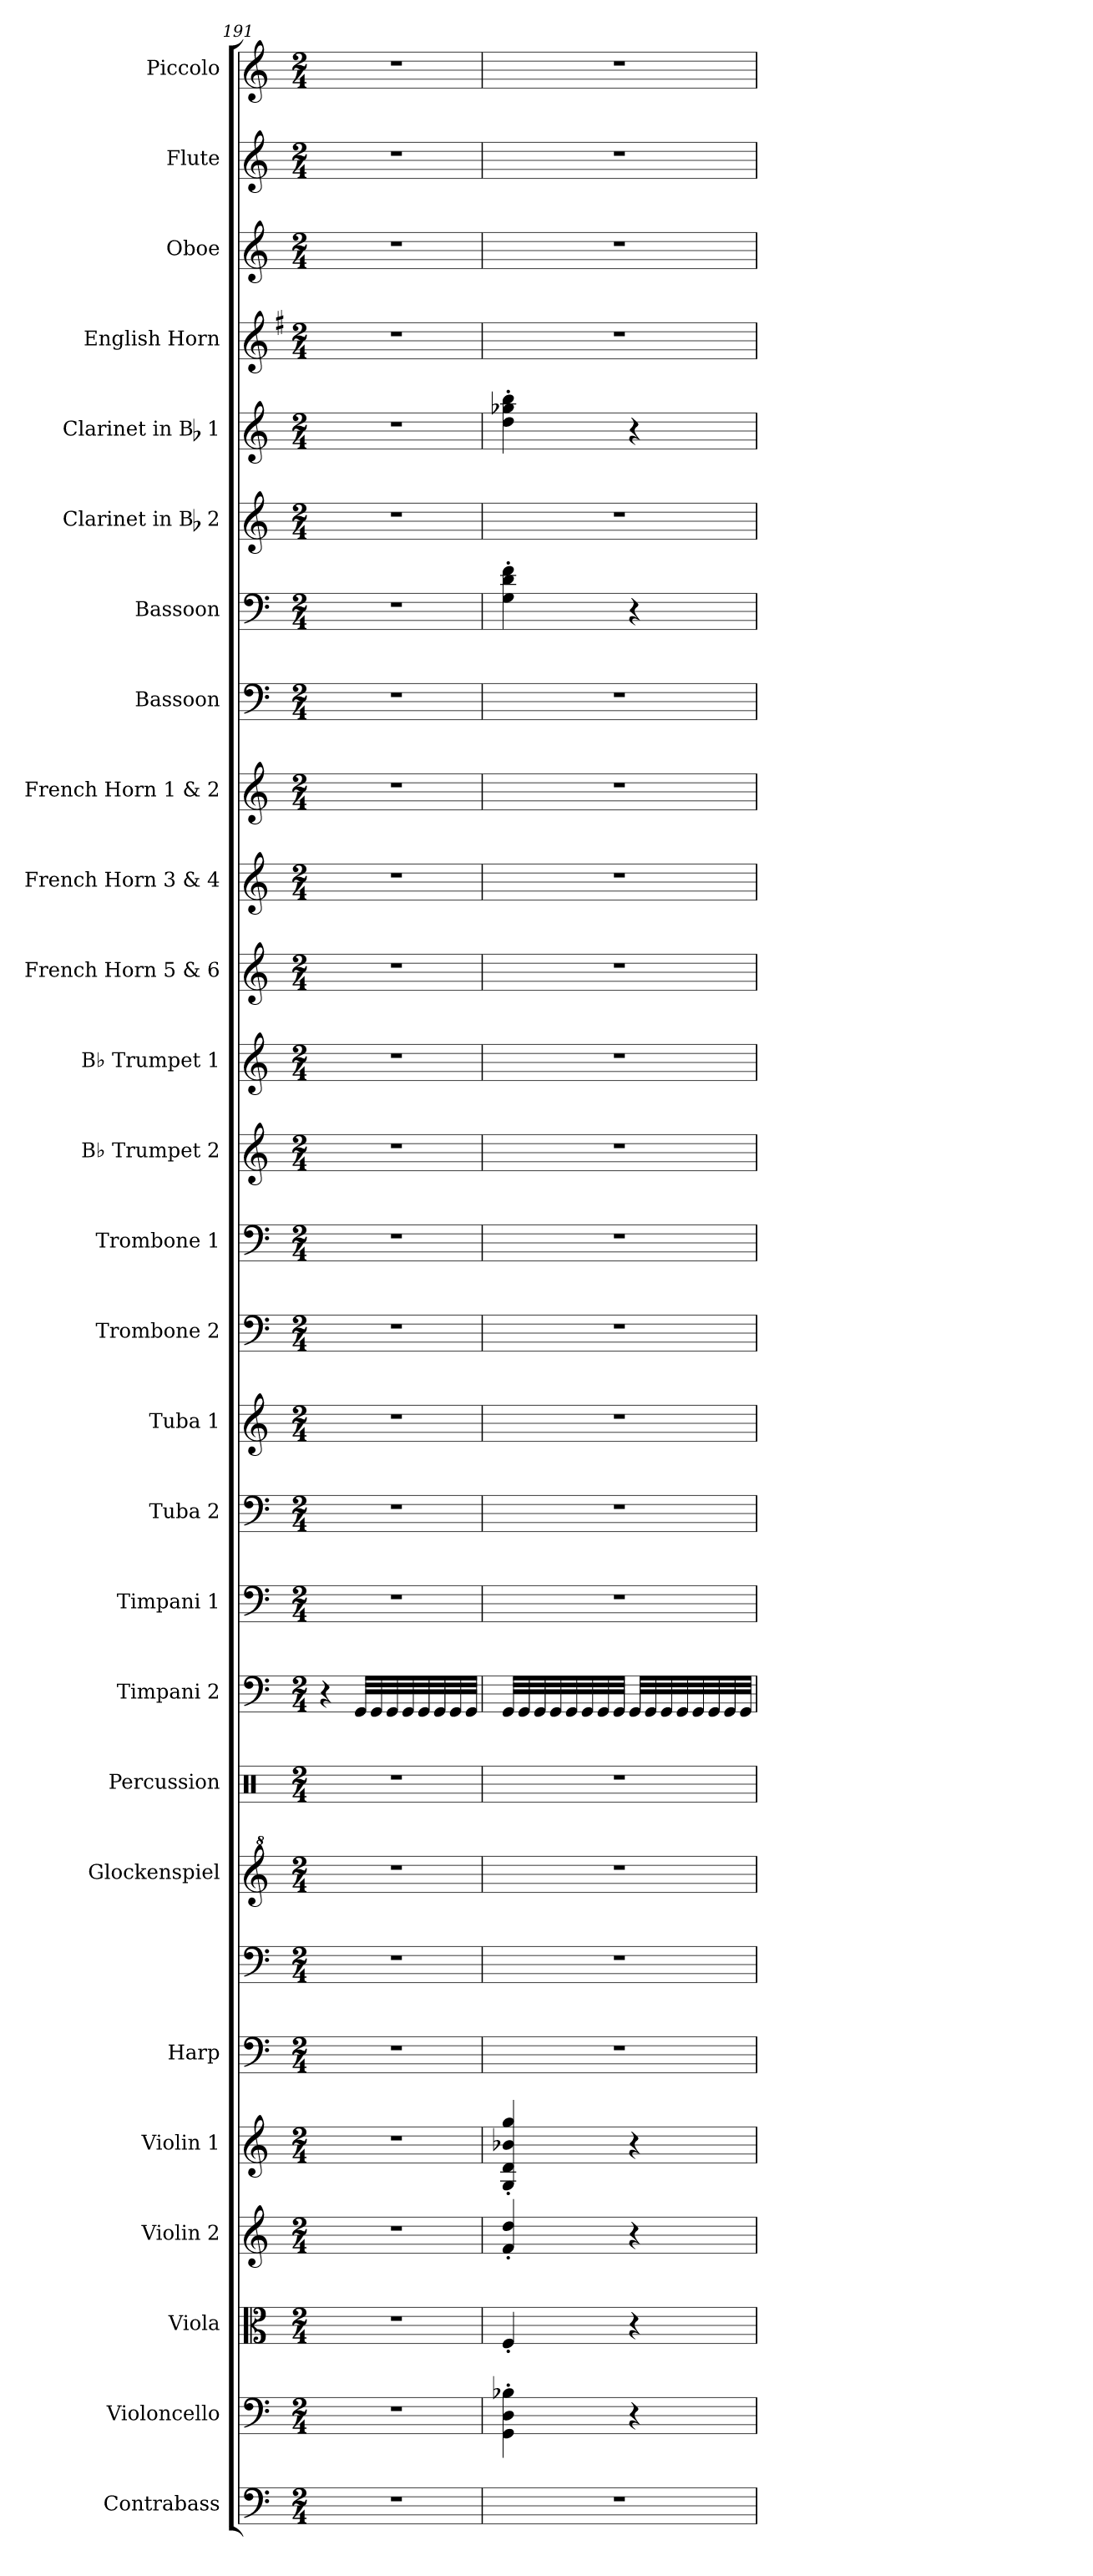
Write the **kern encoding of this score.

**kern	**kern	**kern	**kern	**kern	**kern	**kern	**kern	**kern	**kern	**kern	**kern	**kern	**kern	**kern	**kern	**kern	**kern	**kern	**kern	**kern	**kern	**kern	**kern	**kern	**kern	**kern	**kern
*part27	*part26	*part25	*part24	*part23	*part22	*part22	*part21	*part20	*part19	*part18	*part17	*part16	*part15	*part14	*part13	*part12	*part11	*part10	*part9	*part8	*part7	*part6	*part5	*part4	*part3	*part2	*part1
*staff28	*staff27	*staff26	*staff25	*staff24	*staff23	*staff22	*staff21	*staff20	*staff19	*staff18	*staff17	*staff16	*staff15	*staff14	*staff13	*staff12	*staff11	*staff10	*staff9	*staff8	*staff7	*staff6	*staff5	*staff4	*staff3	*staff2	*staff1
*I"Contrabass	*I"Violoncello	*I"Viola	*I"Violin 2	*I"Violin 1	*I"Harp	*	*I"Glockenspiel	*I"Percussion	*I"Timpani 2	*I"Timpani 1	*I"Tuba 2	*I"Tuba 1	*I"Trombone 2	*I"Trombone 1	*I"B♭ Trumpet 2	*I"B♭ Trumpet 1	*I"French Horn 5 &amp; 6	*I"French Horn 3 &amp; 4	*I"French Horn 1 &amp; 2	*I"Bassoon	*I"Bassoon	*I"Clarinet in Bb 2	*I"Clarinet in Bb 1	*I"English Horn	*I"Oboe	*I"Flute	*I"Piccolo
*I'Cbs.	*I'Vlc.	*I'Vla.	*I'Vln. 2	*I'Vln. 1	*I'Hrp.	*	*I'Glk.	*I'Perc.	*I'Timp. 2	*I'Timp. 1	*I'Tba. 2	*I'Tba. 1	*I'Tbn. 2	*I'Tbn. 1	*I'B♭ Tpt. 2	*I'B♭ Tpt. 1	*I'F Hn. 5 &amp; 6	*I'F Hn. 3 &amp; 4	*I'F Hn. 1 &amp; 2	*I'Bsn.	*I'Bsn.	*	*	*I'Eng Hn.	*I'Ob.	*I'Fl.	*I'Pic.
*clefF4	*clefF4	*clefC3	*clefG2	*clefG2	*clefF4	*clefF4	*clefG^2	*clefX	*clefF4	*clefF4	*clefF4	*clefG2	*clefF4	*clefF4	*clefG2	*clefG2	*clefG2	*clefG2	*clefG2	*clefF4	*clefF4	*clefG2	*clefG2	*clefG2	*clefG2	*clefG2	*clefG2
*	*	*	*	*	*	*	*	*	*	*	*	*	*	*	*ITrd1c2	*ITrd1c2	*ITrd4c7	*ITrd4c7	*ITrd4c7	*	*	*ITrd-5c-8	*ITrd-5c-8	*ITrd4c7	*	*	*
*k[]	*k[]	*k[]	*k[]	*k[]	*k[]	*k[]	*k[]	*k[]	*k[]	*k[]	*k[]	*k[]	*k[]	*k[]	*k[b-e-]	*k[b-e-]	*k[b-]	*k[b-]	*k[b-]	*k[]	*k[]	*k[b-e-a-d-]	*k[b-e-a-d-]	*k[]	*k[]	*k[]	*k[]
*M2/4	*M2/4	*M2/4	*M2/4	*M2/4	*M2/4	*M2/4	*M2/4	*M2/4	*M2/4	*M2/4	*M2/4	*M2/4	*M2/4	*M2/4	*M2/4	*M2/4	*M2/4	*M2/4	*M2/4	*M2/4	*M2/4	*M2/4	*M2/4	*M2/4	*M2/4	*M2/4	*M2/4
=191	=191	=191	=191	=191	=191	=191	=191	=191	=191	=191	=191	=191	=191	=191	=191	=191	=191	=191	=191	=191	=191	=191	=191	=191	=191	=191	=191
2r	2r	2r	2r	2r	2r	2r	2r	2r	4r	2r	2r	2r	2r	2r	2r	2r	2r	2r	2r	2r	2r	2r	2r	2r	2r	2r	2r
.	.	.	.	.	.	.	.	.	32GG/LLL	.	.	.	.	.	.	.	.	.	.	.	.	.	.	.	.	.	.
.	.	.	.	.	.	.	.	.	32GG/	.	.	.	.	.	.	.	.	.	.	.	.	.	.	.	.	.	.
.	.	.	.	.	.	.	.	.	32GG/	.	.	.	.	.	.	.	.	.	.	.	.	.	.	.	.	.	.
.	.	.	.	.	.	.	.	.	32GG/	.	.	.	.	.	.	.	.	.	.	.	.	.	.	.	.	.	.
.	.	.	.	.	.	.	.	.	32GG/	.	.	.	.	.	.	.	.	.	.	.	.	.	.	.	.	.	.
.	.	.	.	.	.	.	.	.	32GG/	.	.	.	.	.	.	.	.	.	.	.	.	.	.	.	.	.	.
.	.	.	.	.	.	.	.	.	32GG/	.	.	.	.	.	.	.	.	.	.	.	.	.	.	.	.	.	.
.	.	.	.	.	.	.	.	.	32GG/JJJ	.	.	.	.	.	.	.	.	.	.	.	.	.	.	.	.	.	.
=192	=192	=192	=192	=192	=192	=192	=192	=192	=192	=192	=192	=192	=192	=192	=192	=192	=192	=192	=192	=192	=192	=192	=192	=192	=192	=192	=192
2r	4GG\' 4D\' 4B-X\'	4F'/	4f/' 4dd/'	4G/' 4d/' 4b-X/' 4gg/'	2r	2r	2r	2r	32GG/LLL	2r	2r	2r	2r	2r	2r	2r	2r	2r	2r	2r	4G\' 4d\' 4f\'	2r	4bb-\' 4eee--X\' 4ggg\'	2r	2r	2r	2r
.	.	.	.	.	.	.	.	.	32GG/	.	.	.	.	.	.	.	.	.	.	.	.	.	.	.	.	.	.
.	.	.	.	.	.	.	.	.	32GG/	.	.	.	.	.	.	.	.	.	.	.	.	.	.	.	.	.	.
.	.	.	.	.	.	.	.	.	32GG/	.	.	.	.	.	.	.	.	.	.	.	.	.	.	.	.	.	.
.	.	.	.	.	.	.	.	.	32GG/	.	.	.	.	.	.	.	.	.	.	.	.	.	.	.	.	.	.
.	.	.	.	.	.	.	.	.	32GG/	.	.	.	.	.	.	.	.	.	.	.	.	.	.	.	.	.	.
.	.	.	.	.	.	.	.	.	32GG/	.	.	.	.	.	.	.	.	.	.	.	.	.	.	.	.	.	.
.	.	.	.	.	.	.	.	.	32GG/JJJ	.	.	.	.	.	.	.	.	.	.	.	.	.	.	.	.	.	.
.	4r	4r	4r	4r	.	.	.	.	32GG/LLL	.	.	.	.	.	.	.	.	.	.	.	4r	.	4r	.	.	.	.
.	.	.	.	.	.	.	.	.	32GG/	.	.	.	.	.	.	.	.	.	.	.	.	.	.	.	.	.	.
.	.	.	.	.	.	.	.	.	32GG/	.	.	.	.	.	.	.	.	.	.	.	.	.	.	.	.	.	.
.	.	.	.	.	.	.	.	.	32GG/	.	.	.	.	.	.	.	.	.	.	.	.	.	.	.	.	.	.
.	.	.	.	.	.	.	.	.	32GG/	.	.	.	.	.	.	.	.	.	.	.	.	.	.	.	.	.	.
.	.	.	.	.	.	.	.	.	32GG/	.	.	.	.	.	.	.	.	.	.	.	.	.	.	.	.	.	.
.	.	.	.	.	.	.	.	.	32GG/	.	.	.	.	.	.	.	.	.	.	.	.	.	.	.	.	.	.
.	.	.	.	.	.	.	.	.	32GG/JJJ	.	.	.	.	.	.	.	.	.	.	.	.	.	.	.	.	.	.
=	=	=	=	=	=	=	=	=	=	=	=	=	=	=	=	=	=	=	=	=	=	=	=	=	=	=	=
*-	*-	*-	*-	*-	*-	*-	*-	*-	*-	*-	*-	*-	*-	*-	*-	*-	*-	*-	*-	*-	*-	*-	*-	*-	*-	*-	*-
